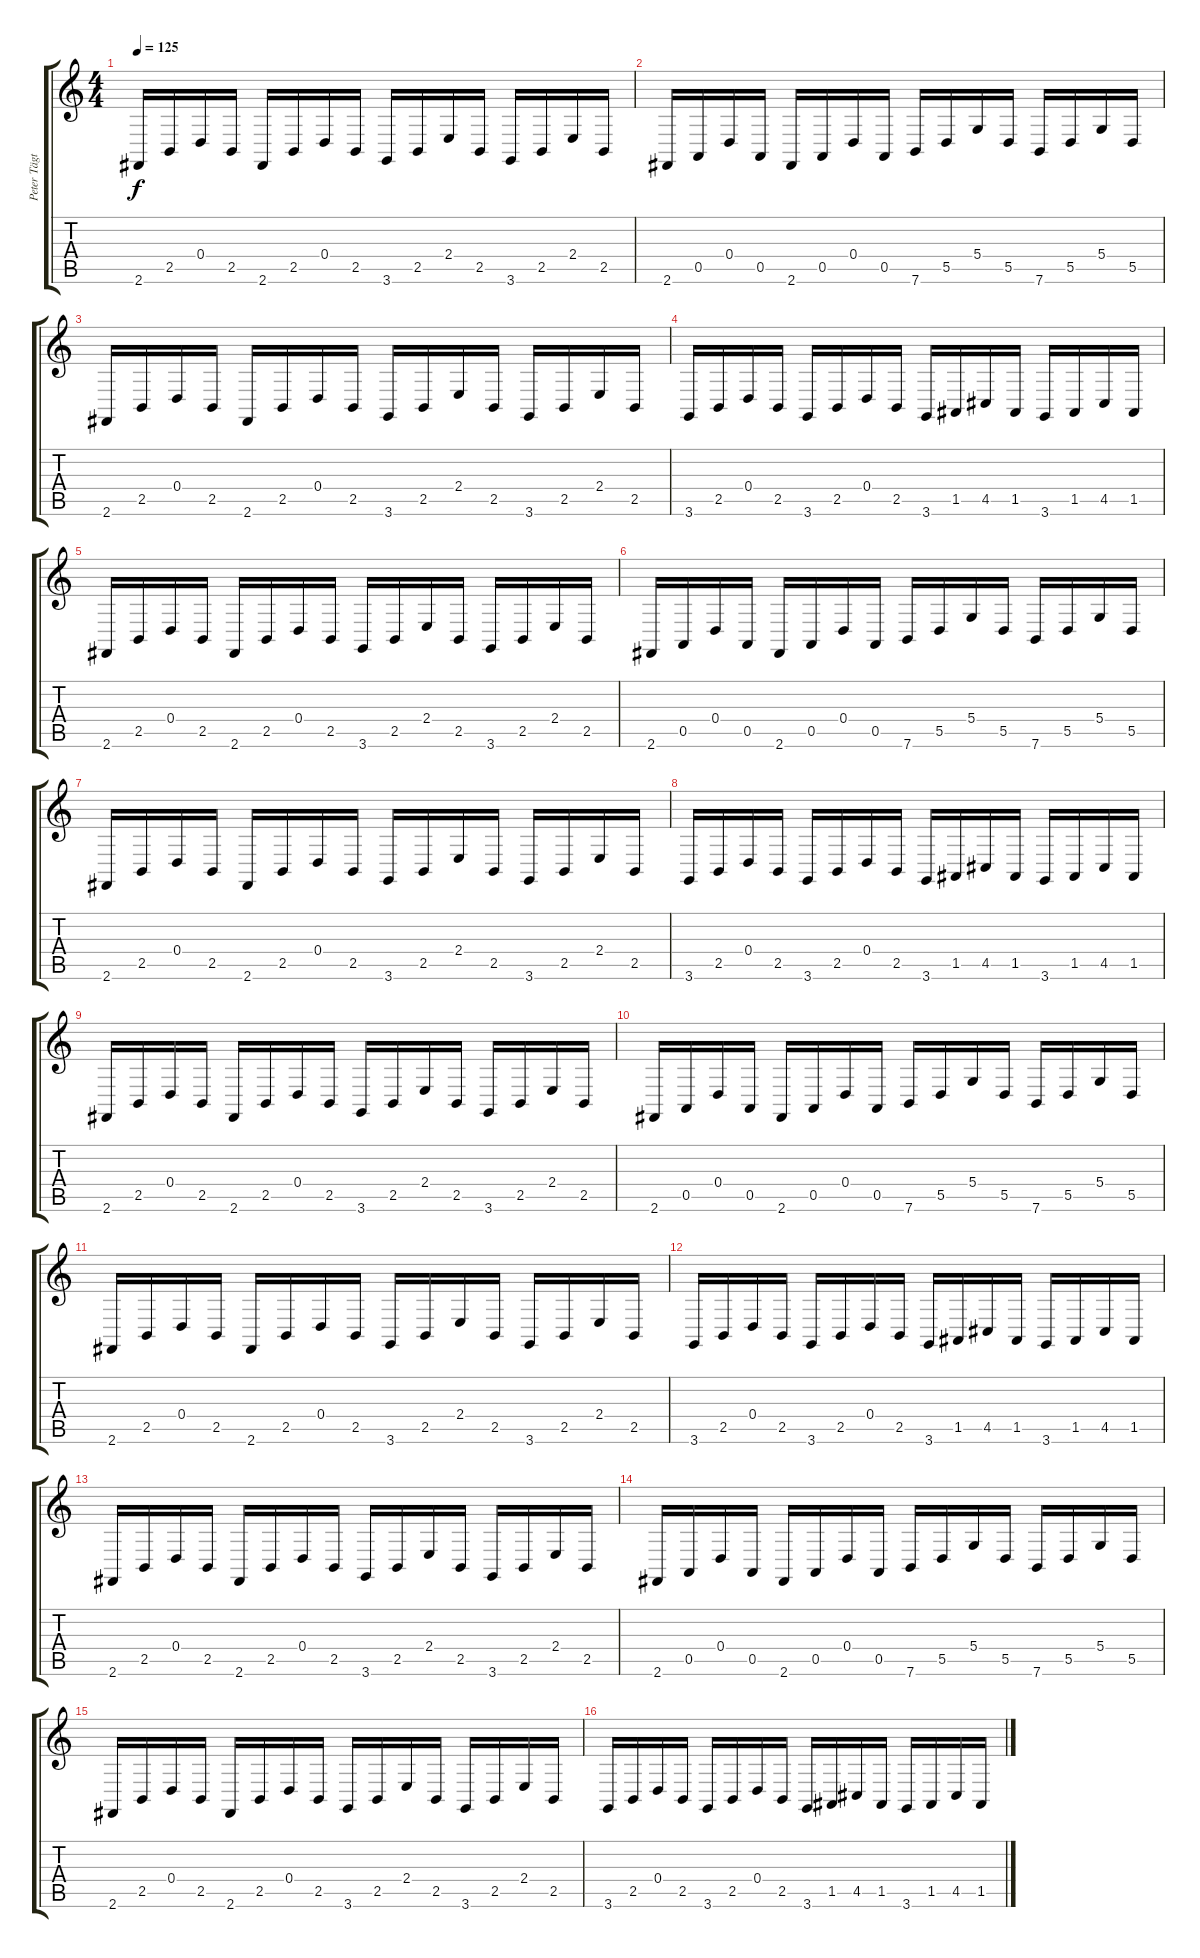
\track ("Peter Tägtgren" "Peter Tägt") {instrument lead2sawtooth}
\staff {score tabs}
\tuning (E4 B3 G3 D3 A2 E2) {hide}
\ts (4 4)
\tempo 125
\clef g2
\ks c
2.6.16{dy f} 2.5.16 0.4.16 2.5.16 2.6.16 2.5.16 0.4.16 2.5.16 3.6.16 2.5.16 2.4.16 2.5.16 3.6.16 2.5.16 2.4.16 2.5.16 |
2.6.16 0.5.16 0.4.16 0.5.16 2.6.16 0.5.16 0.4.16 0.5.16 7.6.16 5.5.16 5.4.16 5.5.16 7.6.16 5.5.16 5.4.16 5.5.16 |
2.6.16 2.5.16 0.4.16 2.5.16 2.6.16 2.5.16 0.4.16 2.5.16 3.6.16 2.5.16 2.4.16 2.5.16 3.6.16 2.5.16 2.4.16 2.5.16 |
3.6.16 2.5.16 0.4.16 2.5.16 3.6.16 2.5.16 0.4.16 2.5.16 3.6.16 1.5.16 4.5.16 1.5.16 3.6.16 1.5.16 4.5.16 1.5.16 |
2.6.16 2.5.16 0.4.16 2.5.16 2.6.16 2.5.16 0.4.16 2.5.16 3.6.16 2.5.16 2.4.16 2.5.16 3.6.16 2.5.16 2.4.16 2.5.16 |
2.6.16 0.5.16 0.4.16 0.5.16 2.6.16 0.5.16 0.4.16 0.5.16 7.6.16 5.5.16 5.4.16 5.5.16 7.6.16 5.5.16 5.4.16 5.5.16 |
2.6.16 2.5.16 0.4.16 2.5.16 2.6.16 2.5.16 0.4.16 2.5.16 3.6.16 2.5.16 2.4.16 2.5.16 3.6.16 2.5.16 2.4.16 2.5.16 |
3.6.16 2.5.16 0.4.16 2.5.16 3.6.16 2.5.16 0.4.16 2.5.16 3.6.16 1.5.16 4.5.16 1.5.16 3.6.16 1.5.16 4.5.16 1.5.16 |
2.6.16 2.5.16 0.4.16 2.5.16 2.6.16 2.5.16 0.4.16 2.5.16 3.6.16 2.5.16 2.4.16 2.5.16 3.6.16 2.5.16 2.4.16 2.5.16 |
2.6.16 0.5.16 0.4.16 0.5.16 2.6.16 0.5.16 0.4.16 0.5.16 7.6.16 5.5.16 5.4.16 5.5.16 7.6.16 5.5.16 5.4.16 5.5.16 |
2.6.16 2.5.16 0.4.16 2.5.16 2.6.16 2.5.16 0.4.16 2.5.16 3.6.16 2.5.16 2.4.16 2.5.16 3.6.16 2.5.16 2.4.16 2.5.16 |
3.6.16 2.5.16 0.4.16 2.5.16 3.6.16 2.5.16 0.4.16 2.5.16 3.6.16 1.5.16 4.5.16 1.5.16 3.6.16 1.5.16 4.5.16 1.5.16 |
2.6.16 2.5.16 0.4.16 2.5.16 2.6.16 2.5.16 0.4.16 2.5.16 3.6.16 2.5.16 2.4.16 2.5.16 3.6.16 2.5.16 2.4.16 2.5.16 |
2.6.16 0.5.16 0.4.16 0.5.16 2.6.16 0.5.16 0.4.16 0.5.16 7.6.16 5.5.16 5.4.16 5.5.16 7.6.16 5.5.16 5.4.16 5.5.16 |
2.6.16 2.5.16 0.4.16 2.5.16 2.6.16 2.5.16 0.4.16 2.5.16 3.6.16 2.5.16 2.4.16 2.5.16 3.6.16 2.5.16 2.4.16 2.5.16 |
3.6.16 2.5.16 0.4.16 2.5.16 3.6.16 2.5.16 0.4.16 2.5.16 3.6.16 1.5.16 4.5.16 1.5.16 3.6.16 1.5.16 4.5.16 1.5.16
